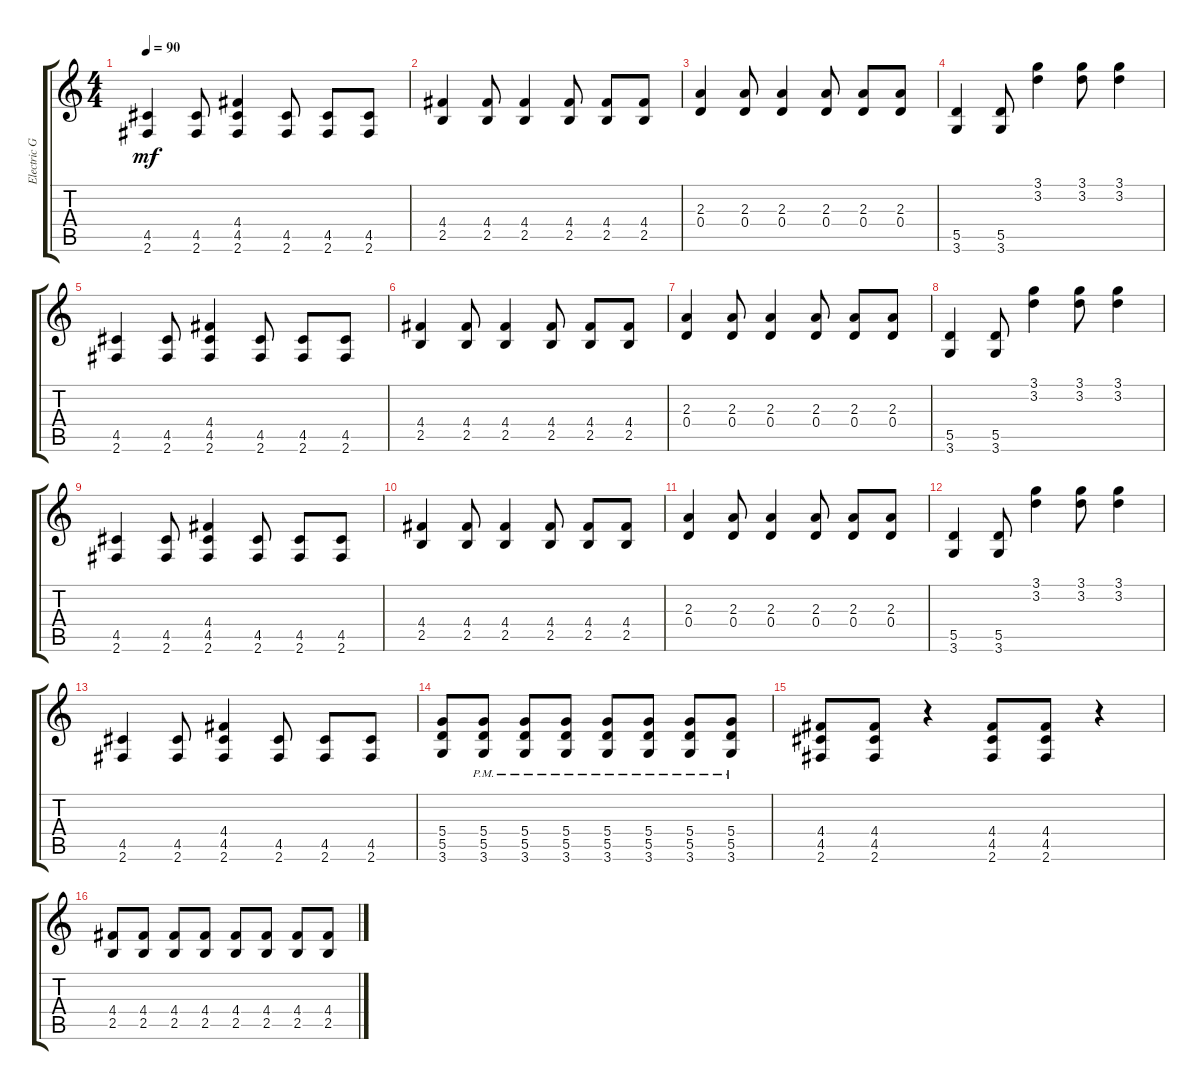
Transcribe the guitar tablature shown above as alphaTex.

\track ("Electric Guitar" "Electric G") {instrument distortionguitar}
\staff {score tabs}
\tuning (E4 B3 G3 D3 A2 E2) {hide}
\ts (4 4)
\tempo 90
\clef g2
\ks c
(4.5 2.6).4{dy mf} (4.5 2.6).8 (4.4 4.5 2.6).4 (4.5 2.6).8 (4.5 2.6).8 (4.5 2.6).8 |
(4.4 2.5).4 (4.4 2.5).8 (4.4 2.5).4 (4.4 2.5).8 (4.4 2.5).8 (4.4 2.5).8 |
(2.3 0.4).4 (2.3 0.4).8 (2.3 0.4).4 (2.3 0.4).8 (2.3 0.4).8 (2.3 0.4).8 |
(5.5 3.6).4 (5.5 3.6).8 (3.1 3.2).4 (3.1 3.2).8 (3.1 3.2).4 |
(4.5 2.6).4 (4.5 2.6).8 (4.4 4.5 2.6).4 (4.5 2.6).8 (4.5 2.6).8 (4.5 2.6).8 |
(4.4 2.5).4 (4.4 2.5).8 (4.4 2.5).4 (4.4 2.5).8 (4.4 2.5).8 (4.4 2.5).8 |
(2.3 0.4).4 (2.3 0.4).8 (2.3 0.4).4 (2.3 0.4).8 (2.3 0.4).8 (2.3 0.4).8 |
(5.5 3.6).4 (5.5 3.6).8 (3.1 3.2).4 (3.1 3.2).8 (3.1 3.2).4 |
(4.5 2.6).4 (4.5 2.6).8 (4.4 4.5 2.6).4 (4.5 2.6).8 (4.5 2.6).8 (4.5 2.6).8 |
(4.4 2.5).4 (4.4 2.5).8 (4.4 2.5).4 (4.4 2.5).8 (4.4 2.5).8 (4.4 2.5).8 |
(2.3 0.4).4 (2.3 0.4).8 (2.3 0.4).4 (2.3 0.4).8 (2.3 0.4).8 (2.3 0.4).8 |
(5.5 3.6).4 (5.5 3.6).8 (3.1 3.2).4 (3.1 3.2).8 (3.1 3.2).4 |
(4.5 2.6).4 (4.5 2.6).8 (4.4 4.5 2.6).4 (4.5 2.6).8 (4.5 2.6).8 (4.5 2.6).8 |
(5.4 5.5 3.6).8 (5.4{pm} 5.5{pm} 3.6{pm}).8 (5.4{pm} 5.5{pm} 3.6{pm}).8 (5.4{pm} 5.5{pm} 3.6{pm}).8 (5.4{pm} 5.5{pm} 3.6{pm}).8 (5.4{pm} 5.5{pm} 3.6{pm}).8 (5.4{pm} 5.5{pm} 3.6{pm}).8 (5.4{pm} 5.5{pm} 3.6{pm}).8 |
(4.4 4.5 2.6).8 (4.4 4.5 2.6).8 r.4 (4.4 4.5 2.6).8 (4.4 4.5 2.6).8 r.4 |
(4.4 2.5).8 (4.4 2.5).8 (4.4 2.5).8 (4.4 2.5).8 (4.4 2.5).8 (4.4 2.5).8 (4.4 2.5).8 (4.4 2.5).8
